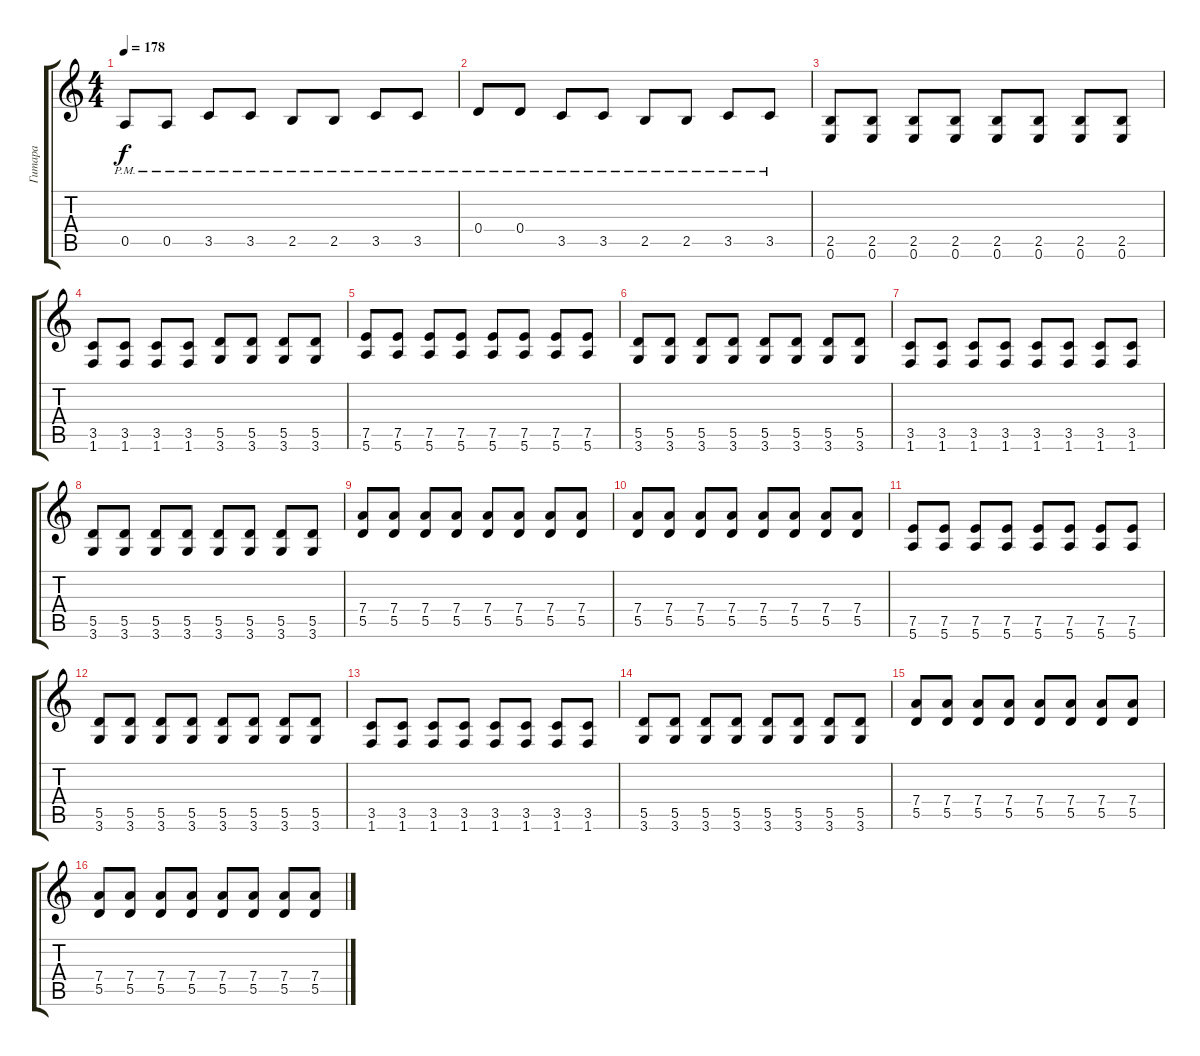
\track ("Гитара" "Гитара") {instrument overdrivenguitar}
\staff {score tabs}
\tuning (E4 B3 G3 D3 A2 E2) {hide}
\ts (4 4)
\tempo 178
\clef g2
\ks c
0.5{pm}.8{dy f} 0.5{pm}.8 3.5{pm}.8 3.5{pm}.8 2.5{pm}.8 2.5{pm}.8 3.5{pm}.8 3.5{pm}.8 |
0.4{pm}.8 0.4{pm}.8 3.5{pm}.8 3.5{pm}.8 2.5{pm}.8 2.5{pm}.8 3.5{pm}.8 3.5{pm}.8 |
(2.5 0.6).8 (2.5 0.6).8 (2.5 0.6).8 (2.5 0.6).8 (2.5 0.6).8 (2.5 0.6).8 (2.5 0.6).8 (2.5 0.6).8 |
(3.5 1.6).8 (3.5 1.6).8 (3.5 1.6).8 (3.5 1.6).8 (5.5 3.6).8 (5.5 3.6).8 (5.5 3.6).8 (5.5 3.6).8 |
(7.5 5.6).8 (7.5 5.6).8 (7.5 5.6).8 (7.5 5.6).8 (7.5 5.6).8 (7.5 5.6).8 (7.5 5.6).8 (7.5 5.6).8 |
(5.5 3.6).8 (5.5 3.6).8 (5.5 3.6).8 (5.5 3.6).8 (5.5 3.6).8 (5.5 3.6).8 (5.5 3.6).8 (5.5 3.6).8 |
(3.5 1.6).8 (3.5 1.6).8 (3.5 1.6).8 (3.5 1.6).8 (3.5 1.6).8 (3.5 1.6).8 (3.5 1.6).8 (3.5 1.6).8 |
(5.5 3.6).8 (5.5 3.6).8 (5.5 3.6).8 (5.5 3.6).8 (5.5 3.6).8 (5.5 3.6).8 (5.5 3.6).8 (5.5 3.6).8 |
(7.4 5.5).8 (7.4 5.5).8 (7.4 5.5).8 (7.4 5.5).8 (7.4 5.5).8 (7.4 5.5).8 (7.4 5.5).8 (7.4 5.5).8 |
(7.4 5.5).8 (7.4 5.5).8 (7.4 5.5).8 (7.4 5.5).8 (7.4 5.5).8 (7.4 5.5).8 (7.4 5.5).8 (7.4 5.5).8 |
(7.5 5.6).8 (7.5 5.6).8 (7.5 5.6).8 (7.5 5.6).8 (7.5 5.6).8 (7.5 5.6).8 (7.5 5.6).8 (7.5 5.6).8 |
(5.5 3.6).8 (5.5 3.6).8 (5.5 3.6).8 (5.5 3.6).8 (5.5 3.6).8 (5.5 3.6).8 (5.5 3.6).8 (5.5 3.6).8 |
(3.5 1.6).8 (3.5 1.6).8 (3.5 1.6).8 (3.5 1.6).8 (3.5 1.6).8 (3.5 1.6).8 (3.5 1.6).8 (3.5 1.6).8 |
(5.5 3.6).8 (5.5 3.6).8 (5.5 3.6).8 (5.5 3.6).8 (5.5 3.6).8 (5.5 3.6).8 (5.5 3.6).8 (5.5 3.6).8 |
(7.4 5.5).8 (7.4 5.5).8 (7.4 5.5).8 (7.4 5.5).8 (7.4 5.5).8 (7.4 5.5).8 (7.4 5.5).8 (7.4 5.5).8 |
(7.4 5.5).8 (7.4 5.5).8 (7.4 5.5).8 (7.4 5.5).8 (7.4 5.5).8 (7.4 5.5).8 (7.4 5.5).8 (7.4 5.5).8
